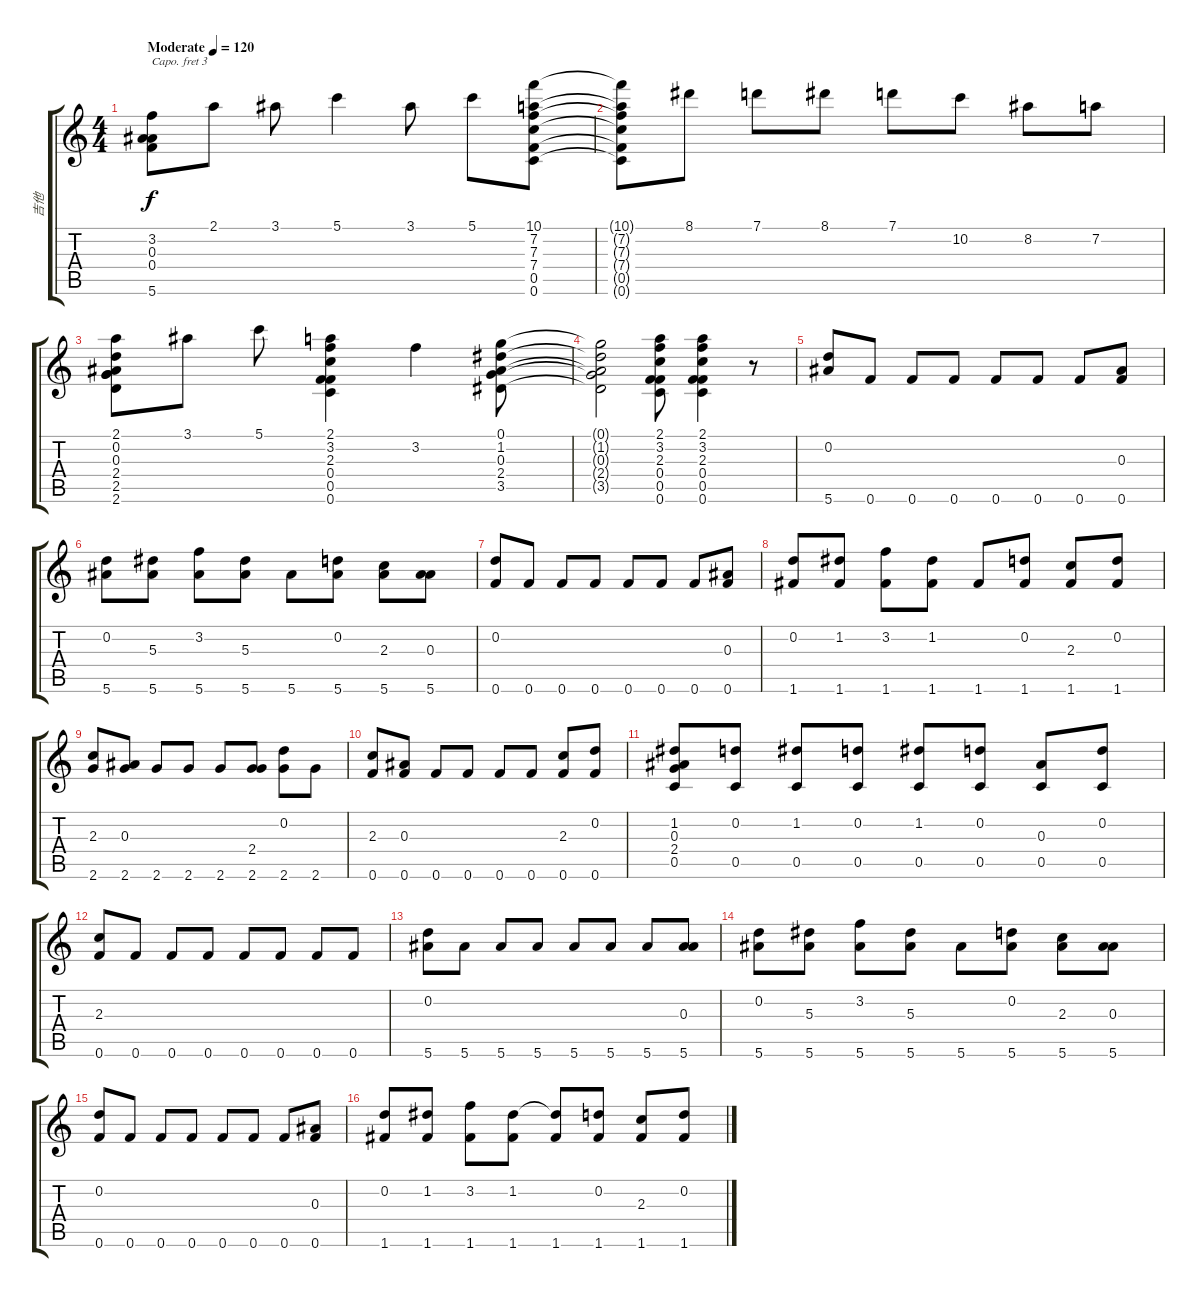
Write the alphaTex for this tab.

\track ("吉他" "吉他") {instrument acousticguitarsteel}
\staff {score tabs}
\capo 3
\tuning (E4 B3 G3 D3 A2 D3) {hide}
\ts (4 4)
\tempo (120 "Moderate")
\clef g2
\ks c
(3.2 0.3 0.4 5.6).8{dy f instrument acousticguitarsteel} 2.1.8 3.1.8 5.1.4 3.1.8 5.1.8 (10.1 7.2 7.3 7.4 0.5 0.6).8 |
(10.1{t} 7.2{t} 7.3{t} 7.4{t} 0.5{t} 0.6{t}).8 8.1.8 7.1.8 8.1.8 7.1.8 10.2.8 8.2.8 7.2.8 |
(2.1 0.2 0.3 2.4 2.5 2.6).8 3.1.8 5.1.8 (2.1 3.2 2.3 0.4 0.5 0.6).4 3.2.4 (0.1 1.2 0.3 2.4 3.5).8 |
(0.1{t} 1.2{t} 0.3{t} 2.4{t} 3.5{t}).2 (2.1 3.2 2.3 0.4 0.5 0.6).8 (2.1 3.2 2.3 0.4 0.5 0.6).4 r.8 |
(0.2 5.6).8 0.6.8 0.6.8 0.6.8 0.6.8 0.6.8 0.6.8 (0.3 0.6).8 |
(0.2 5.6).8 (5.3 5.6).8 (3.2 5.6).8 (5.3 5.6).8 5.6.8 (0.2 5.6).8 (2.3 5.6).8 (0.3 5.6).8 |
(0.2 0.6).8 0.6.8 0.6.8 0.6.8 0.6.8 0.6.8 0.6.8 (0.3 0.6).8 |
(0.2 1.6).8 (1.2 1.6).8 (3.2 1.6).8 (1.2 1.6).8 1.6.8 (0.2 1.6).8 (2.3 1.6).8 (0.2 1.6).8 |
(2.3 2.6).8 (0.3 2.6).8 2.6.8 2.6.8 2.6.8 (2.4 2.6).8 (0.2 2.6).8 2.6.8 |
(2.3 0.6).8 (0.3 0.6).8 0.6.8 0.6.8 0.6.8 0.6.8 (2.3 0.6).8 (0.2 0.6).8 |
(1.2 0.3 2.4 0.5).8 (0.2 0.5).8 (1.2 0.5).8 (0.2 0.5).8 (1.2 0.5).8 (0.2 0.5).8 (0.3 0.5).8 (0.2 0.5).8 |
(2.3 0.6).8 0.6.8 0.6.8 0.6.8 0.6.8 0.6.8 0.6.8 0.6.8 |
(0.2 5.6).8 5.6.8 5.6.8 5.6.8 5.6.8 5.6.8 5.6.8 (0.3 5.6).8 |
(0.2 5.6).8 (5.3 5.6).8 (3.2 5.6).8 (5.3 5.6).8 5.6.8 (0.2 5.6).8 (2.3 5.6).8 (0.3 5.6).8 |
(0.2 0.6).8 0.6.8 0.6.8 0.6.8 0.6.8 0.6.8 0.6.8 (0.3 0.6).8 |
(0.2 1.6).8 (1.2 1.6).8 (3.2 1.6).8 (1.2 1.6).8 (1.2{t} 1.6).8 (0.2 1.6).8 (2.3 1.6).8 (0.2 1.6).8
